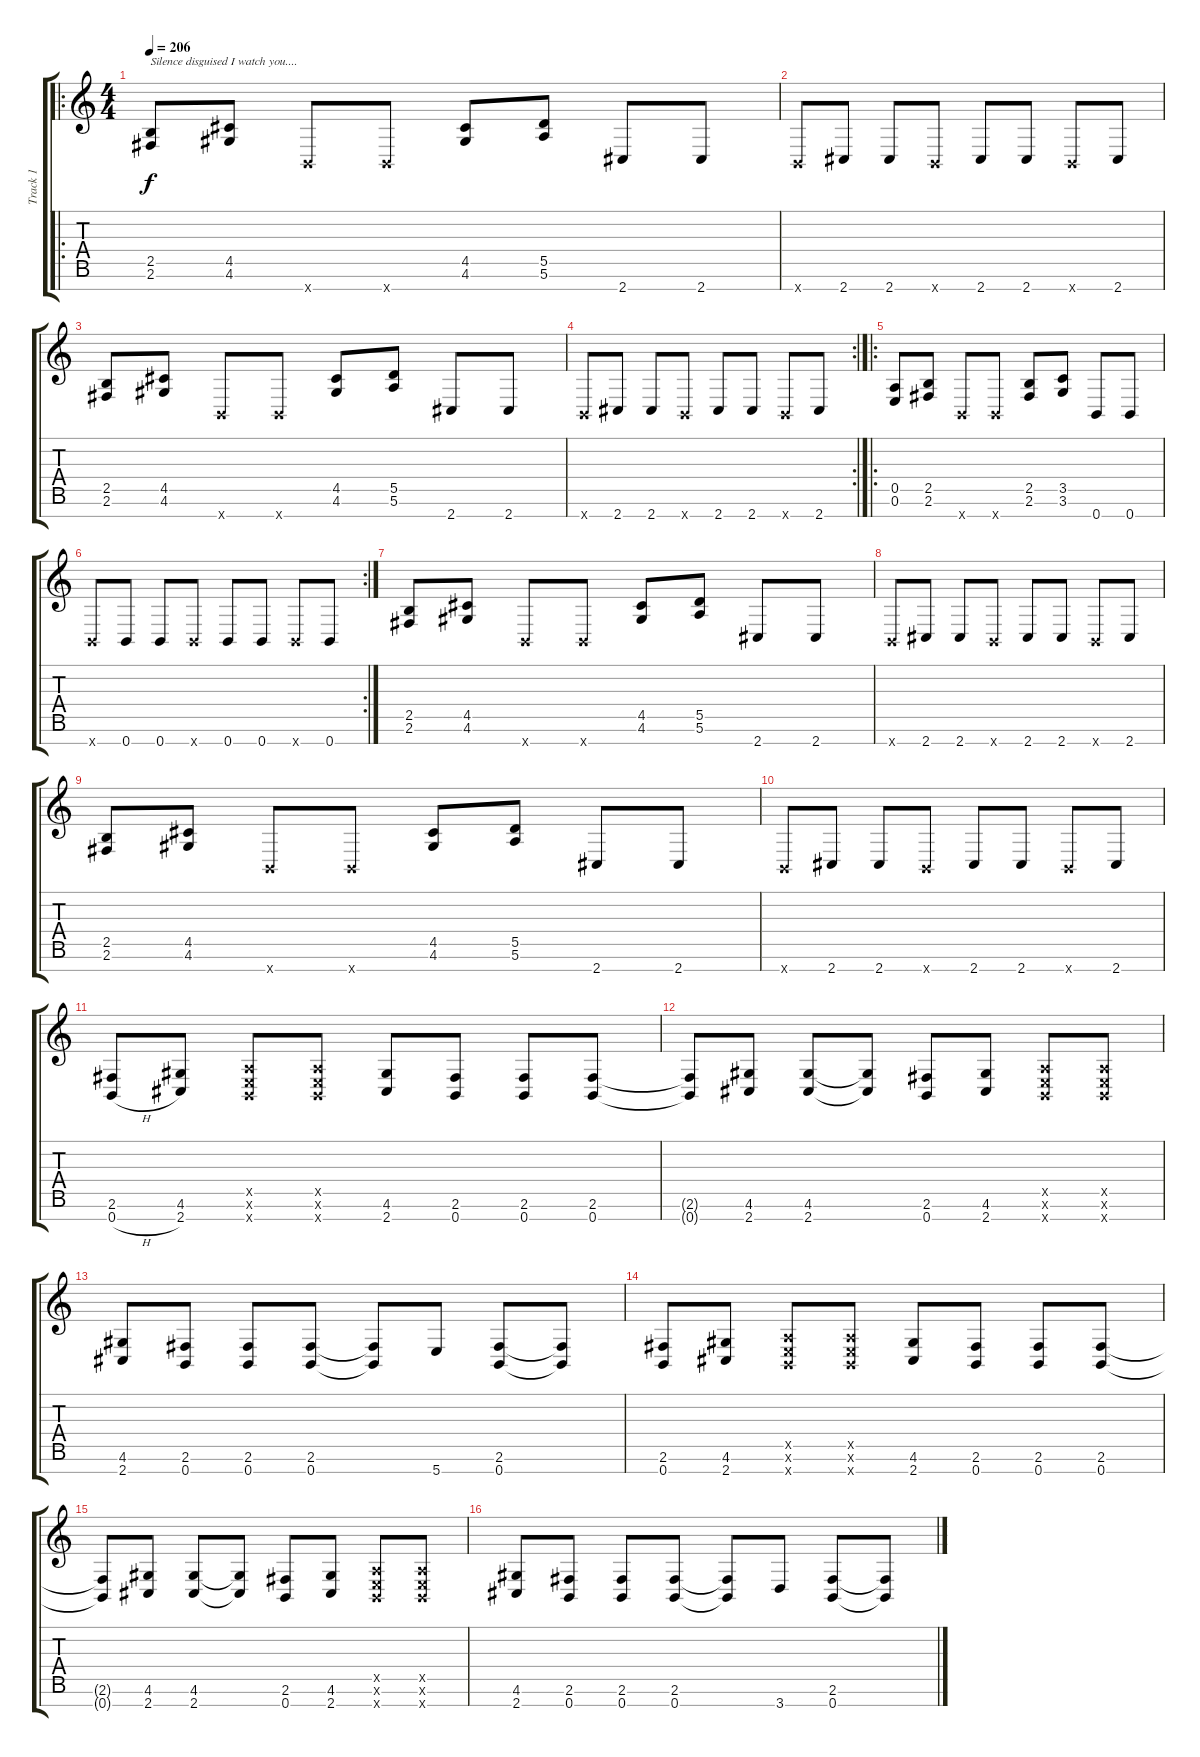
\track ("Track 1" "Track 1") {instrument distortionguitar}
\staff {score tabs}
\tuning (E4 B3 G3 D3 A2 E2 B1) {hide}
\ro
\ts (4 4)
\tempo 206
\clef g2
\ks c
(2.5 2.6).8{txt "Silence disguised I watch you...." dy f} (4.5 4.6).8 0.7{x}.8 0.7{x}.8 (4.5 4.6).8 (5.5 5.6).8 2.7.8 2.7.8 |
0.7{x}.8 2.7.8 2.7.8 0.7{x}.8 2.7.8 2.7.8 0.7{x}.8 2.7.8 |
(2.5 2.6).8 (4.5 4.6).8 0.7{x}.8 0.7{x}.8 (4.5 4.6).8 (5.5 5.6).8 2.7.8 2.7.8 |
\rc 2
0.7{x}.8 2.7.8 2.7.8 0.7{x}.8 2.7.8 2.7.8 0.7{x}.8 2.7.8 |
\ro
(0.5 0.6).8 (2.5 2.6).8 0.7{x}.8 0.7{x}.8 (2.5 2.6).8 (3.5 3.6).8 0.7.8 0.7.8 |
\rc 2
0.7{x}.8 0.7.8 0.7.8 0.7{x}.8 0.7.8 0.7.8 0.7{x}.8 0.7.8 |
(2.5 2.6).8 (4.5 4.6).8 0.7{x}.8 0.7{x}.8 (4.5 4.6).8 (5.5 5.6).8 2.7.8 2.7.8 |
0.7{x}.8 2.7.8 2.7.8 0.7{x}.8 2.7.8 2.7.8 0.7{x}.8 2.7.8 |
(2.5 2.6).8 (4.5 4.6).8 0.7{x}.8 0.7{x}.8 (4.5 4.6).8 (5.5 5.6).8 2.7.8 2.7.8 |
0.7{x}.8 2.7.8 2.7.8 0.7{x}.8 2.7.8 2.7.8 0.7{x}.8 2.7.8 |
(2.6 0.7{h}).8 (4.6 2.7).8 (0.5{x} 0.6{x} 0.7{x}).8 (0.5{x} 0.6{x} 0.7{x}).8 (4.6 2.7).8 (2.6 0.7).8 (2.6 0.7).8 (2.6 0.7).8 |
(2.6{t} 0.7{t}).8 (4.6 2.7).8 (4.6 2.7).8 (4.6{t} 2.7{t}).8 (2.6 0.7).8 (4.6 2.7).8 (0.5{x} 0.6{x} 0.7{x}).8 (0.5{x} 0.6{x} 0.7{x}).8 |
(4.6 2.7).8 (2.6 0.7).8 (2.6 0.7).8 (2.6 0.7).8 (2.6{t} 0.7{t}).8 5.7.8 (2.6 0.7).8 (2.6{t} 0.7{t}).8 |
(2.6 0.7).8 (4.6 2.7).8 (0.5{x} 0.6{x} 0.7{x}).8 (0.5{x} 0.6{x} 0.7{x}).8 (4.6 2.7).8 (2.6 0.7).8 (2.6 0.7).8 (2.6 0.7).8 |
(2.6{t} 0.7{t}).8 (4.6 2.7).8 (4.6 2.7).8 (4.6{t} 2.7{t}).8 (2.6 0.7).8 (4.6 2.7).8 (0.5{x} 0.6{x} 0.7{x}).8 (0.5{x} 0.6{x} 0.7{x}).8 |
(4.6 2.7).8 (2.6 0.7).8 (2.6 0.7).8 (2.6 0.7).8 (2.6{t} 0.7{t}).8 3.7.8 (2.6 0.7).8 (2.6{t} 0.7{t}).8
